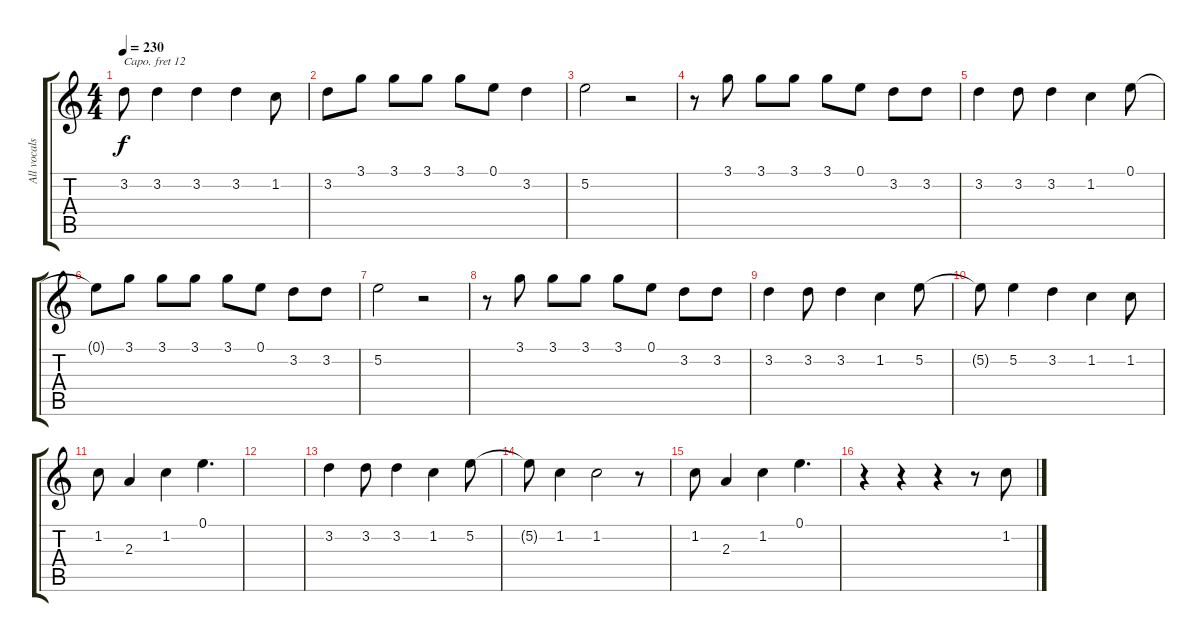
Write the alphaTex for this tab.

\track ("All vocals" "All vocals") {instrument choiraahs}
\staff {score tabs}
\capo 12
\tuning (E4 B3 G3 D3 A2 E2) {hide}
\ts (4 4)
\tempo 230
\clef g2
\ks c
3.2.8{dy f} 3.2.4 3.2.4 3.2.4 1.2.8 |
3.2.8 3.1.8 3.1.8 3.1.8 3.1.8 0.1.8 3.2.4 |
5.2.2 r.2 |
r.8 3.1.8 3.1.8 3.1.8 3.1.8 0.1.8 3.2.8 3.2.8 |
3.2.4 3.2.8 3.2.4 1.2.4 0.1.8 |
0.1{t}.8 3.1.8 3.1.8 3.1.8 3.1.8 0.1.8 3.2.8 3.2.8 |
5.2.2 r.2 |
r.8 3.1.8 3.1.8 3.1.8 3.1.8 0.1.8 3.2.8 3.2.8 |
3.2.4 3.2.8 3.2.4 1.2.4 5.2.8 |
5.2{t}.8 5.2.4 3.2.4 1.2.4 1.2.8 |
1.2.8 2.3.4 1.2.4 0.1.4{d} |
|
3.2.4 3.2.8 3.2.4 1.2.4 5.2.8 |
5.2{t}.8 1.2.4 1.2.2 r.8 |
1.2.8 2.3.4 1.2.4 0.1.4{d} |
r.4 r.4 r.4 r.8 1.2.8
